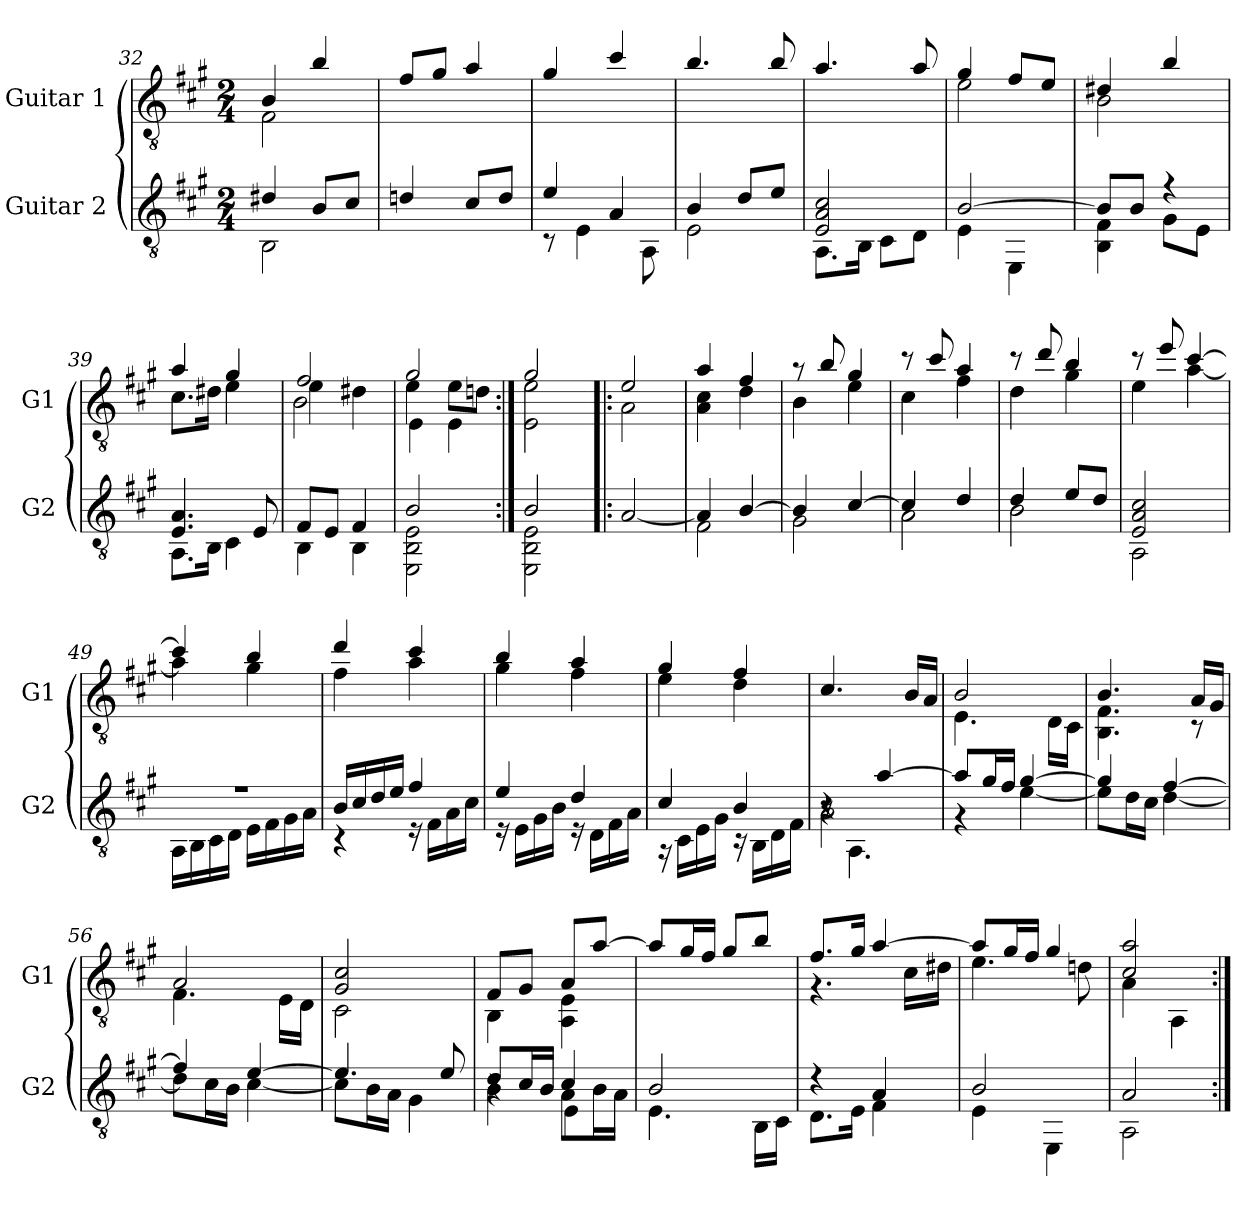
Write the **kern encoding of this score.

**kern	**kern
*part2	*part1
*staff2	*staff1
*I"Guitar 2	*I"Guitar 1
*I'G2	*I'G1
*clefGv2	*clefGv2
*ITrd7c12	*ITrd7c12
*k[f#c#g#]	*k[f#c#g#]
*A:	*A:
*M2/4	*M2/4
=32	=32
*^	*^
4D#Xi/	2BBBi\	4BBi/	2FF#i\
8BBi/L	.	4Bi/	.
8C#i/J	.	.	.
*v	*v	*	*
*	*v	*v
=33	=33
4Dni/	8F#i/L
.	8G#i/J
8C#i/L	4Ai/
8Di/J	.
=34	=34
*^	*
4Ei/	8r	4G#i/
.	4EEi\	.
4AAi/	.	4c#i/
.	8AAAi\	.
=35	=35	=35
4BBi/	2EEi\	4.Bi/
8Di/L	.	.
8Ei/J	.	8Bi/
=36	=36	=36
2EEi/ 2AAi 2C#i	8.AAAi\L	4.Ai/
.	16BBBi\Jk	.
.	8CC#i\L	.
.	8DDi\J	8Ai/
=37	=37	=37
*	*	*^
[>2BBi/	4EEi\	4G#i/	2Ei\
.	4EEEi\	8F#i/L	.
.	.	8Ei/J	.
!!LO:PB:g=z	!!
=38	=38	=38	=38
8BBi/L]	4BBBi\ 4FF#i	4D#Xi/	2BBi\
8BBi/J	.	.	.
4r	8GG#i\L	4Bi/	.
.	8EEi\J	.	.
=39	=39	=39	=39
4.EEi/ 4.AAi	8.AAAi\L	4Ai/	8.C#i\L
.	16BBBi\Jk	.	16D#Xi\Jk
.	4CC#i\	4G#i/	4Ei\
8EEi/	.	.	.
=40	=40	=40	=40
*	*	*	*^
8FF#i/L	4BBBi\	2F#i/	4Ei\	2BBi\
8EEi/J	.	.	.	.
4FF#i/	4BBBi\	.	4D#Xi\	.
=41	=41	=41	=41	=41
2BBi/	2EEEi\ 2BBBi 2EEi	2G#i/	4Ei\	4EEi\
.	.	.	8Ei\L	4EEi\
.	.	.	8Dni\J	.
*	*	*	*v	*v
=42:|!	=42:|!	=42:|!	=42:|!
2BBi/	2EEEi\ 2BBBi 2EEi	2G#i/	2EEi\ 2Ei
*v	*v	*	*
=43!|:	=43!|:	=43!|:
[>2AAi/	2Ei/	2AAi\
=44	=44	=44
*^	*	*
4AAi/]	2FF#i\	4Ai/	4AAi\ 4C#i
[>4BBi/	.	4F#i/	4Di\
=45	=45	=45	=45
4BBi/]	2GG#i\	8r	4BBi\
.	.	8Bi/	.
[>4C#i/	.	4G#i/	4Ei\
!!LO:LB:g=z	!!
=46	=46	=46	=46
4C#i/]	2AAi\	8r	4C#i\
.	.	8c#i/	.
4Di/	.	4Ai/	4F#i\
=47	=47	=47	=47
4Di/	2BBi\	8r	4Di\
.	.	8di/	.
8Ei/L	.	4Bi/	4G#i\
8Di/J	.	.	.
=48	=48	=48	=48
2EEi/ 2AAi 2C#i	2AAAi\	8r	4Ei\
.	.	8ei/	.
.	.	[>4c#i/	[<4Ai\
=49	=49	=49	=49
!LO:N:vis=1	!	!	!
2r	16AAAi\LL	4c#i/]	4Ai\]
.	16BBBi\	.	.
.	16CC#i\	.	.
.	16DDi\JJ	.	.
.	16EEi\LL	4Bi/	4G#i\
.	16FF#i\	.	.
.	16GG#i\	.	.
.	16AAi\JJ	.	.
=50	=50	=50	=50
16BBi/LL	4r	4di/	4F#i\
16C#i/	.	.	.
16Di/	.	.	.
16Ei/JJ	.	.	.
4F#i/	16r	4c#i/	4Ai\
.	16FF#i\LL	.	.
.	16AAi\	.	.
.	16C#i\JJ	.	.
=51	=51	=51	=51
4Ei/	16r	4Bi/	4G#i\
.	16EEi\LL	.	.
.	16GG#i\	.	.
.	16BBi\JJ	.	.
4Di/	16r	4Ai/	4F#i\
.	16DDi\LL	.	.
.	16FF#i\	.	.
.	16AAi\JJ	.	.
!!LO:LB:g=z	!!
=52	=52	=52	=52
4C#i/	16r	4G#i/	4Ei\
.	16CC#i\LL	.	.
.	16EEi\	.	.
.	16GG#i\JJ	.	.
4BBi/	16r	4F#i/	4Di\
.	16BBBi\LL	.	.
.	16DDi\	.	.
.	16FF#i\JJ	.	.
*	*	*v	*v
=53	=53	=53
*	*^	*
4r	2AAi\	8r	4.C#i/
.	.	4.AAAi\	.
[>4Ai/	.	.	.
.	.	.	16BBi/LL
.	.	.	16AAi/JJ
*	*v	*v	*
=54	=54	=54
*	*	*^
8Ai/L]	4r	2BBi/	4.EEi\
16G#i/L	.	.	.
16F#i/JJ	.	.	.
[>4G#i/	[<4Ei\	.	.
.	.	.	16DDi\LL
.	.	.	16CC#i\JJ
=55	=55	=55	=55
4G#i/]	8Ei\L]	4.BBi/	4.BBBi\ 4.FF#i
.	16Di\L	.	.
.	16C#i\JJ	.	.
[>4F#i/	[<4Di\	.	.
.	.	16AAi/LL	8r
.	.	16GG#i/JJ	.
=56	=56	=56	=56
4F#i/]	8Di\L]	2AAi/	4.FF#i\
.	16C#i\L	.	.
.	16BBi\JJ	.	.
[>4Ei/	[<4C#i\	.	.
.	.	.	16EEi\LL
.	.	.	16DDi\JJ
=57	=57	=57	=57
4.Ei/]	8C#i\L]	2GG#i/ 2C#i	2CC#i\
.	16BBi\L	.	.
.	16AAi\JJ	.	.
.	4GG#i\	.	.
8Ei/	.	.	.
!!LO:LB:g=z	!!
=58	=58	=58	=58
*	*^	*	*
8Di/L	4BBi\	4r	8FF#i/L	4BBBi\
16C#i/L	.	.	8GG#i/J	.
16BBi/JJ	.	.	.	.
4C#i/	8AAi\L	4EEi\	8AAi/L	4AAAi\ 4EEi
.	16BBi\L	.	[>8Ai/J	.
.	16AAi\JJ	.	.	.
*	*v	*v	*	*
*	*	*v	*v
=59	=59	=59
2BBi/	4.EEi\	8Ai/L]
.	.	16G#i/L
.	.	16F#i/JJ
.	.	8G#i/L
.	16BBBi\LL	8Bi/J
.	16CC#i\JJ	.
=60	=60	=60
*	*	*^
4r	8.DDi\L	8.F#i/L	4.r
.	16EEi\Jk	16G#i/Jk	.
4AAi/	4FF#i\	[>4Ai/	.
.	.	.	16C#i\LL
.	.	.	16D#Xi\JJ
=61	=61	=61	=61
2BBi/	4EEi\	8Ai/L]	4.Ei\
.	.	16G#i/L	.
.	.	16F#i/JJ	.
.	4EEEi\	4G#i/	.
.	.	.	8Dni\
=62	=62	=62	=62
2AAi/	2AAAi\	2C#i/ 2Ai	4AAi\
.	.	.	4AAAi\
*v	*v	*	*
*	*v	*v
=:|!	=:|!
*-	*-
